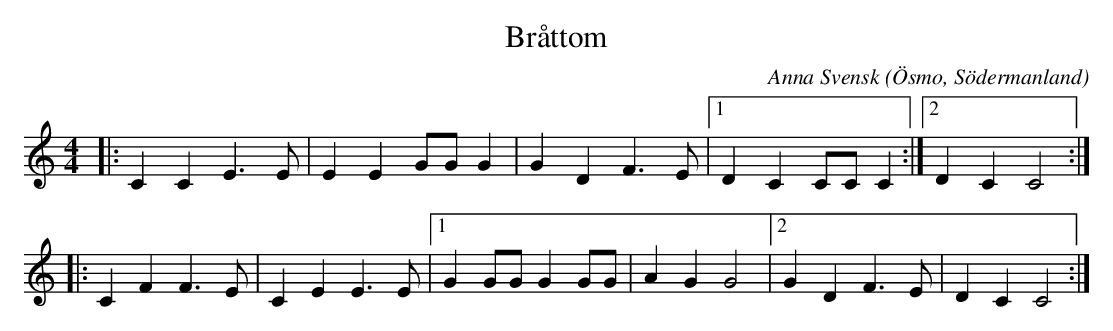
X:1
T:Bråttom
C:Anna Svensk
O:Ösmo, Södermanland
M:4/4
L:1/8
K:C
|: C2C2 E3E | E2E2 GGG2 | G2D2 F3E  |1 D2C2 CCC2 :|2 D2C2 C4 :|
|: C2F2 F3E | C2E2 E3E  |1 G2GG G2GG | A2G2 G4    |2 G2D2 F3E | D2C2 C4 :|
